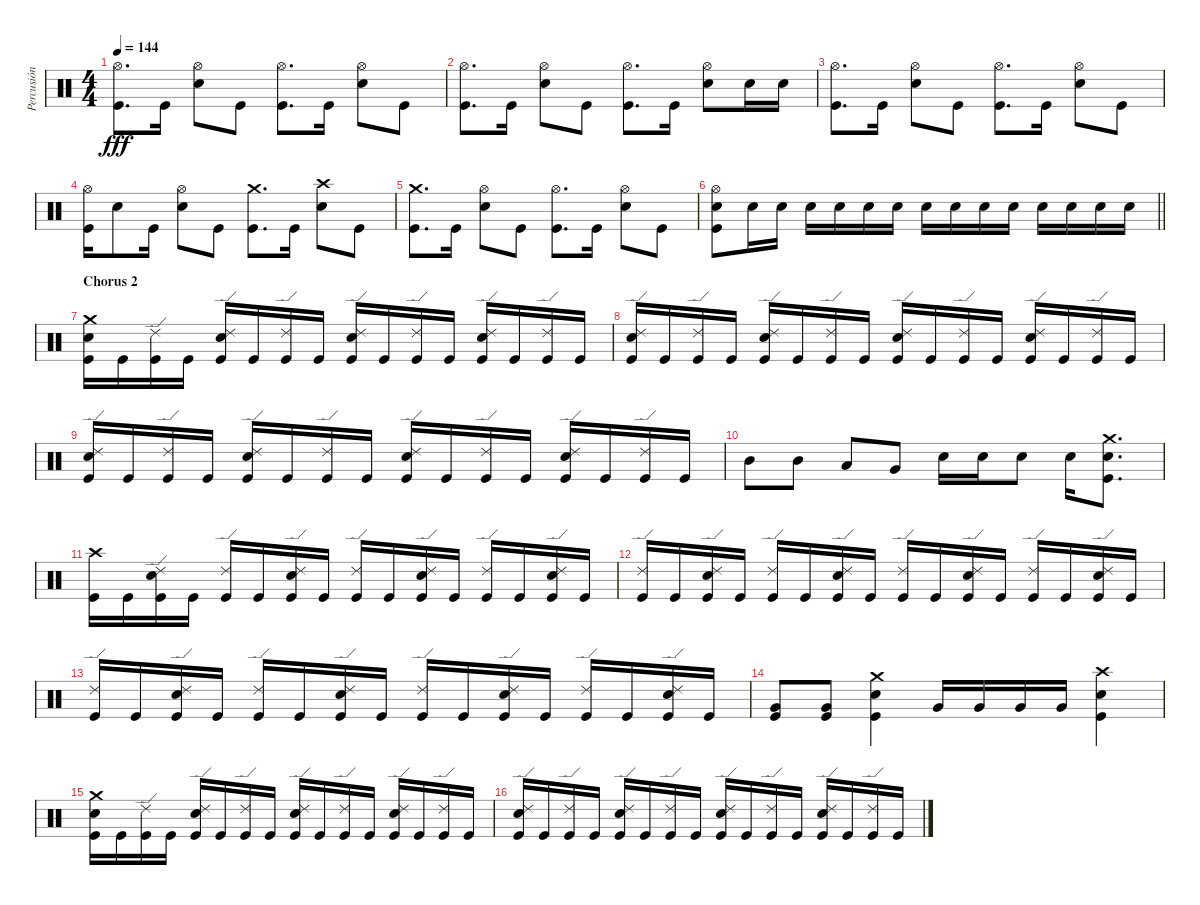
\track ("Percusión" "Percusión") {instrument percussion}
\staff {score}
\articulation defaults
\ts (4 4)
\tempo 144
\clef neutral
\ks c
("Hi-Hat (open)" "Kick (hit)").8{d dy fff} "Kick (hit)".16 ("Electric Snare (hit)" "Hi-Hat (open)").8 "Kick (hit)".8 ("Hi-Hat (open)" "Kick (hit)").8{d} "Kick (hit)".16 ("Electric Snare (hit)" "Hi-Hat (open)").8 "Kick (hit)".8 |
("Hi-Hat (open)" "Kick (hit)").8{d} "Kick (hit)".16 ("Electric Snare (hit)" "Hi-Hat (open)").8 "Kick (hit)".8 ("Hi-Hat (open)" "Kick (hit)").8{d} "Kick (hit)".16 ("Electric Snare (hit)" "Hi-Hat (open)").8 "Electric Snare (hit)".16 "Electric Snare (hit)".16 |
("Hi-Hat (open)" "Kick (hit)").8{d} "Kick (hit)".16 ("Electric Snare (hit)" "Hi-Hat (open)").8 "Kick (hit)".8 ("Hi-Hat (open)" "Kick (hit)").8{d} "Kick (hit)".16 ("Electric Snare (hit)" "Hi-Hat (open)").8 "Kick (hit)".8 |
("Hi-Hat (open)" "Kick (hit)").16 "Electric Snare (hit)".8 "Kick (hit)".16 ("Electric Snare (hit)" "Hi-Hat (open)").8 "Kick (hit)".8 ("Crash medium (hit)" "Kick (hit)").8{d} "Kick (hit)".16 ("Crash high (hit)" "Electric Snare (hit)").8 "Kick (hit)".8 |
("Crash medium (hit)" "Kick (hit)").8{d} "Kick (hit)".16 ("Electric Snare (hit)" "Hi-Hat (open)").8 "Kick (hit)".8 ("Hi-Hat (open)" "Kick (hit)").8{d} "Kick (hit)".16 ("Electric Snare (hit)" "Hi-Hat (open)").8 "Kick (hit)".8 |
\barLineRight lightlight
("Hi-Hat (open)" "Electric Snare (hit)" "Kick (hit)").8 "Electric Snare (hit)".16 "Electric Snare (hit)".16 "Electric Snare (hit)".16 "Electric Snare (hit)".16 "Electric Snare (hit)".16 "Electric Snare (hit)".16 "Electric Snare (hit)".16 "Electric Snare (hit)".16 "Electric Snare (hit)".16 "Electric Snare (hit)".16 "Electric Snare (hit)".16 "Electric Snare (hit)".16 "Electric Snare (hit)".16 "Electric Snare (hit)".16 |
\section ("" "Chorus 2")
("Crash medium (hit)" "Electric Snare (hit)" "Kick (hit)").16 "Kick (hit)".16 ("Ride (edge) 2" "Kick (hit)").16 "Kick (hit)".16 ("Ride (edge) 2" "Electric Snare (hit)" "Kick (hit)").16 "Kick (hit)".16 ("Ride (edge) 2" "Kick (hit)").16 "Kick (hit)".16 ("Ride (edge) 2" "Electric Snare (hit)" "Kick (hit)").16 "Kick (hit)".16 ("Ride (edge) 2" "Kick (hit)").16 "Kick (hit)".16 ("Ride (edge) 2" "Electric Snare (hit)" "Kick (hit)").16 "Kick (hit)".16 ("Ride (edge) 2" "Kick (hit)").16 "Kick (hit)".16 |
("Ride (edge) 2" "Electric Snare (hit)" "Kick (hit)").16 "Kick (hit)".16 ("Ride (edge) 2" "Kick (hit)").16 "Kick (hit)".16 ("Ride (edge) 2" "Electric Snare (hit)" "Kick (hit)").16 "Kick (hit)".16 ("Ride (edge) 2" "Kick (hit)").16 "Kick (hit)".16 ("Ride (edge) 2" "Electric Snare (hit)" "Kick (hit)").16 "Kick (hit)".16 ("Ride (edge) 2" "Kick (hit)").16 "Kick (hit)".16 ("Ride (edge) 2" "Electric Snare (hit)" "Kick (hit)").16 "Kick (hit)".16 ("Ride (edge) 2" "Kick (hit)").16 "Kick (hit)".16 |
("Ride (edge) 2" "Electric Snare (hit)" "Kick (hit)").16 "Kick (hit)".16 ("Ride (edge) 2" "Kick (hit)").16 "Kick (hit)".16 ("Ride (edge) 2" "Electric Snare (hit)" "Kick (hit)").16 "Kick (hit)".16 ("Ride (edge) 2" "Kick (hit)").16 "Kick (hit)".16 ("Ride (edge) 2" "Electric Snare (hit)" "Kick (hit)").16 "Kick (hit)".16 ("Ride (edge) 2" "Kick (hit)").16 "Kick (hit)".16 ("Ride (edge) 2" "Electric Snare (hit)" "Kick (hit)").16 "Kick (hit)".16 ("Ride (edge) 2" "Kick (hit)").16 "Kick (hit)".16 |
"Mid Tom (hit)".8 "Mid Tom (hit)".8 "Low Tom (hit)".8 "Very Low Tom (hit)".8 "Electric Snare (hit)".16 "Electric Snare (hit)".16 "Electric Snare (hit)".8 "Electric Snare (hit)".16 ("Crash medium (hit)" "Kick (hit)" "Electric Snare (hit)").8{d} |
("Crash high (hit)" "Kick (hit)").16 "Kick (hit)".16 ("Electric Snare (hit)" "Ride (edge) 2" "Kick (hit)").16 "Kick (hit)".16 ("Ride (edge) 2" "Kick (hit)").16 "Kick (hit)".16 ("Electric Snare (hit)" "Ride (edge) 2" "Kick (hit)").16 "Kick (hit)".16 ("Ride (edge) 2" "Kick (hit)").16 "Kick (hit)".16 ("Electric Snare (hit)" "Ride (edge) 2" "Kick (hit)").16 "Kick (hit)".16 ("Ride (edge) 2" "Kick (hit)").16 "Kick (hit)".16 ("Electric Snare (hit)" "Ride (edge) 2" "Kick (hit)").16 "Kick (hit)".16 |
("Ride (edge) 2" "Kick (hit)").16 "Kick (hit)".16 ("Electric Snare (hit)" "Ride (edge) 2" "Kick (hit)").16 "Kick (hit)".16 ("Ride (edge) 2" "Kick (hit)").16 "Kick (hit)".16 ("Electric Snare (hit)" "Ride (edge) 2" "Kick (hit)").16 "Kick (hit)".16 ("Ride (edge) 2" "Kick (hit)").16 "Kick (hit)".16 ("Electric Snare (hit)" "Ride (edge) 2" "Kick (hit)").16 "Kick (hit)".16 ("Ride (edge) 2" "Kick (hit)").16 "Kick (hit)".16 ("Electric Snare (hit)" "Ride (edge) 2" "Kick (hit)").16 "Kick (hit)".16 |
("Ride (edge) 2" "Kick (hit)").16 "Kick (hit)".16 ("Electric Snare (hit)" "Ride (edge) 2" "Kick (hit)").16 "Kick (hit)".16 ("Ride (edge) 2" "Kick (hit)").16 "Kick (hit)".16 ("Electric Snare (hit)" "Ride (edge) 2" "Kick (hit)").16 "Kick (hit)".16 ("Ride (edge) 2" "Kick (hit)").16 "Kick (hit)".16 ("Electric Snare (hit)" "Ride (edge) 2" "Kick (hit)").16 "Kick (hit)".16 ("Ride (edge) 2" "Kick (hit)").16 "Kick (hit)".16 ("Electric Snare (hit)" "Ride (edge) 2" "Kick (hit)").16 "Kick (hit)".16 |
("Very Low Tom (hit)" "Kick (hit)").8 ("Very Low Tom (hit)" "Kick (hit)").8 ("Crash medium (hit)" "Electric Snare (hit)" "Kick (hit)").4 "Very Low Tom (hit)".16 "Very Low Tom (hit)".16 "Very Low Tom (hit)".16 "Very Low Tom (hit)".16 ("Crash high (hit)" "Electric Snare (hit)" "Kick (hit)").4 |
("Crash medium (hit)" "Electric Snare (hit)" "Kick (hit)").16 "Kick (hit)".16 ("Ride (edge) 2" "Kick (hit)").16 "Kick (hit)".16 ("Ride (edge) 2" "Electric Snare (hit)" "Kick (hit)").16 "Kick (hit)".16 ("Ride (edge) 2" "Kick (hit)").16 "Kick (hit)".16 ("Ride (edge) 2" "Electric Snare (hit)" "Kick (hit)").16 "Kick (hit)".16 ("Ride (edge) 2" "Kick (hit)").16 "Kick (hit)".16 ("Ride (edge) 2" "Electric Snare (hit)" "Kick (hit)").16 "Kick (hit)".16 ("Ride (edge) 2" "Kick (hit)").16 "Kick (hit)".16 |
("Ride (edge) 2" "Electric Snare (hit)" "Kick (hit)").16 "Kick (hit)".16 ("Ride (edge) 2" "Kick (hit)").16 "Kick (hit)".16 ("Ride (edge) 2" "Electric Snare (hit)" "Kick (hit)").16 "Kick (hit)".16 ("Ride (edge) 2" "Kick (hit)").16 "Kick (hit)".16 ("Ride (edge) 2" "Electric Snare (hit)" "Kick (hit)").16 "Kick (hit)".16 ("Ride (edge) 2" "Kick (hit)").16 "Kick (hit)".16 ("Ride (edge) 2" "Electric Snare (hit)" "Kick (hit)").16 "Kick (hit)".16 ("Ride (edge) 2" "Kick (hit)").16 "Kick (hit)".16
